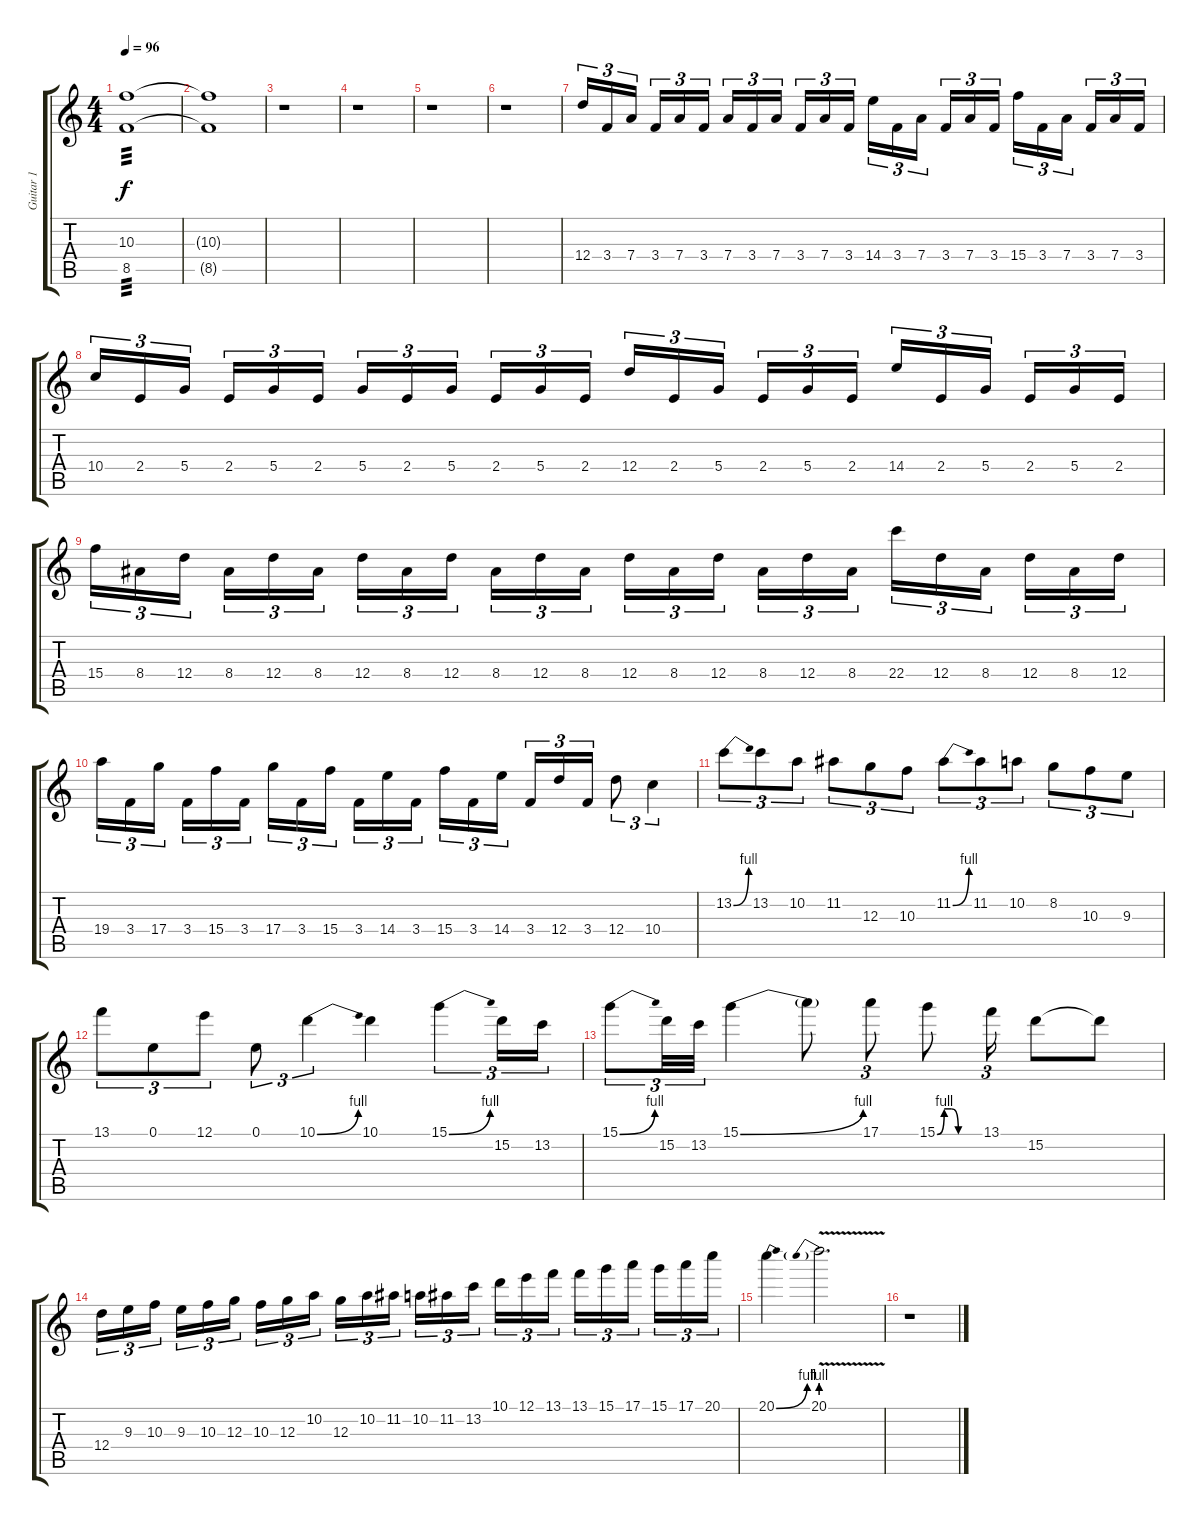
\track ("Guitar 1" "Guitar 1") {instrument distortionguitar}
\staff {score tabs}
\tuning (E4 B3 G3 D3 A2 D2) {hide}
\ts (4 4)
\tempo 96
\clef g2
\ks c
(10.3 8.5).1{tp 3 dy f} |
(10.3{t} 8.5{t}).1 |
r.1 |
r.1 |
r.1 |
r.1 |
12.4.16{tu (3 2)} 3.4.16{tu (3 2)} 7.4.16{tu (3 2) beam splitsecondary} 3.4.16{tu (3 2)} 7.4.16{tu (3 2)} 3.4.16{tu (3 2)} 7.4.16{tu (3 2)} 3.4.16{tu (3 2)} 7.4.16{tu (3 2) beam splitsecondary} 3.4.16{tu (3 2)} 7.4.16{tu (3 2)} 3.4.16{tu (3 2)} 14.4.16{tu (3 2)} 3.4.16{tu (3 2)} 7.4.16{tu (3 2) beam splitsecondary} 3.4.16{tu (3 2)} 7.4.16{tu (3 2)} 3.4.16{tu (3 2)} 15.4.16{tu (3 2)} 3.4.16{tu (3 2)} 7.4.16{tu (3 2) beam splitsecondary} 3.4.16{tu (3 2)} 7.4.16{tu (3 2)} 3.4.16{tu (3 2)} |
10.4.16{tu (3 2)} 2.4.16{tu (3 2)} 5.4.16{tu (3 2) beam splitsecondary} 2.4.16{tu (3 2)} 5.4.16{tu (3 2)} 2.4.16{tu (3 2)} 5.4.16{tu (3 2)} 2.4.16{tu (3 2)} 5.4.16{tu (3 2) beam splitsecondary} 2.4.16{tu (3 2)} 5.4.16{tu (3 2)} 2.4.16{tu (3 2)} 12.4.16{tu (3 2)} 2.4.16{tu (3 2)} 5.4.16{tu (3 2) beam splitsecondary} 2.4.16{tu (3 2)} 5.4.16{tu (3 2)} 2.4.16{tu (3 2)} 14.4.16{tu (3 2)} 2.4.16{tu (3 2)} 5.4.16{tu (3 2) beam splitsecondary} 2.4.16{tu (3 2)} 5.4.16{tu (3 2)} 2.4.16{tu (3 2)} |
15.4.16{tu (3 2)} 8.4.16{tu (3 2)} 12.4.16{tu (3 2) beam splitsecondary} 8.4.16{tu (3 2)} 12.4.16{tu (3 2)} 8.4.16{tu (3 2)} 12.4.16{tu (3 2)} 8.4.16{tu (3 2)} 12.4.16{tu (3 2) beam splitsecondary} 8.4.16{tu (3 2)} 12.4.16{tu (3 2)} 8.4.16{tu (3 2)} 12.4.16{tu (3 2)} 8.4.16{tu (3 2)} 12.4.16{tu (3 2) beam splitsecondary} 8.4.16{tu (3 2)} 12.4.16{tu (3 2)} 8.4.16{tu (3 2)} 22.4.16{tu (3 2)} 12.4.16{tu (3 2)} 8.4.16{tu (3 2) beam splitsecondary} 12.4.16{tu (3 2)} 8.4.16{tu (3 2)} 12.4.16{tu (3 2)} |
19.4.16{tu (3 2)} 3.4.16{tu (3 2)} 17.4.16{tu (3 2) beam splitsecondary} 3.4.16{tu (3 2)} 15.4.16{tu (3 2)} 3.4.16{tu (3 2)} 17.4.16{tu (3 2)} 3.4.16{tu (3 2)} 15.4.16{tu (3 2) beam splitsecondary} 3.4.16{tu (3 2)} 14.4.16{tu (3 2)} 3.4.16{tu (3 2)} 15.4.16{tu (3 2)} 3.4.16{tu (3 2)} 14.4.16{tu (3 2) beam splitsecondary} 3.4.16{tu (3 2)} 12.4.16{tu (3 2)} 3.4.16{tu (3 2)} 12.4.8{tu (3 2)} 10.4.4{tu (3 2)} |
13.2{be (bend 0 0 60 4)}.8{tu (3 2)} 13.2.8{tu (3 2)} 10.2.8{tu (3 2)} 11.2.8{tu (3 2)} 12.3.8{tu (3 2)} 10.3.8{tu (3 2)} 11.2{be (bend 0 0 60 4)}.8{tu (3 2)} 11.2.8{tu (3 2)} 10.2.8{tu (3 2)} 8.2.8{tu (3 2)} 10.3.8{tu (3 2)} 9.3.8{tu (3 2)} |
13.1.8{tu (3 2)} 0.1.8{tu (3 2)} 12.1.8{tu (3 2)} 0.1.8{tu (3 2)} 10.1{be (bend 0 0 60 4)}.4{tu (3 2)} 10.1.4 15.1{be (bend 0 0 60 4)}.4{tu (3 2)} 15.2.16{tu (3 2)} 13.2.16{tu (3 2)} |
15.1{be (bend 0 0 60 4)}.8{tu (3 2)} 15.2.32{tu (3 2)} 13.2.32{tu (3 2)} 15.1{be (bend 0 0 60 4)}.4 15.1{t}.8 17.1.8{tu (3 2)} 15.1{be (custom 0 0 10 4 20 4 30 0 60 0)}.8 13.1.16{tu (3 2)} 15.2.8 15.2{t}.8 |
12.4.16{tu (3 2)} 9.3.16{tu (3 2)} 10.3.16{tu (3 2) beam splitsecondary} 9.3.16{tu (3 2)} 10.3.16{tu (3 2)} 12.3.16{tu (3 2)} 10.3.16{tu (3 2)} 12.3.16{tu (3 2)} 10.2.16{tu (3 2) beam splitsecondary} 12.3.16{tu (3 2)} 10.2.16{tu (3 2)} 11.2.16{tu (3 2)} 10.2.16{tu (3 2)} 11.2.16{tu (3 2)} 13.2.16{tu (3 2) beam splitsecondary} 10.1.16{tu (3 2)} 12.1.16{tu (3 2)} 13.1.16{tu (3 2)} 13.1.16{tu (3 2)} 15.1.16{tu (3 2)} 17.1.16{tu (3 2) beam splitsecondary} 15.1.16{tu (3 2)} 17.1.16{tu (3 2)} 20.1.16{tu (3 2)} |
20.1{be (bend 0 0 60 4)}.4 20.1{be (prebend 0 4 60 4) v}.2{d} |
r.1
